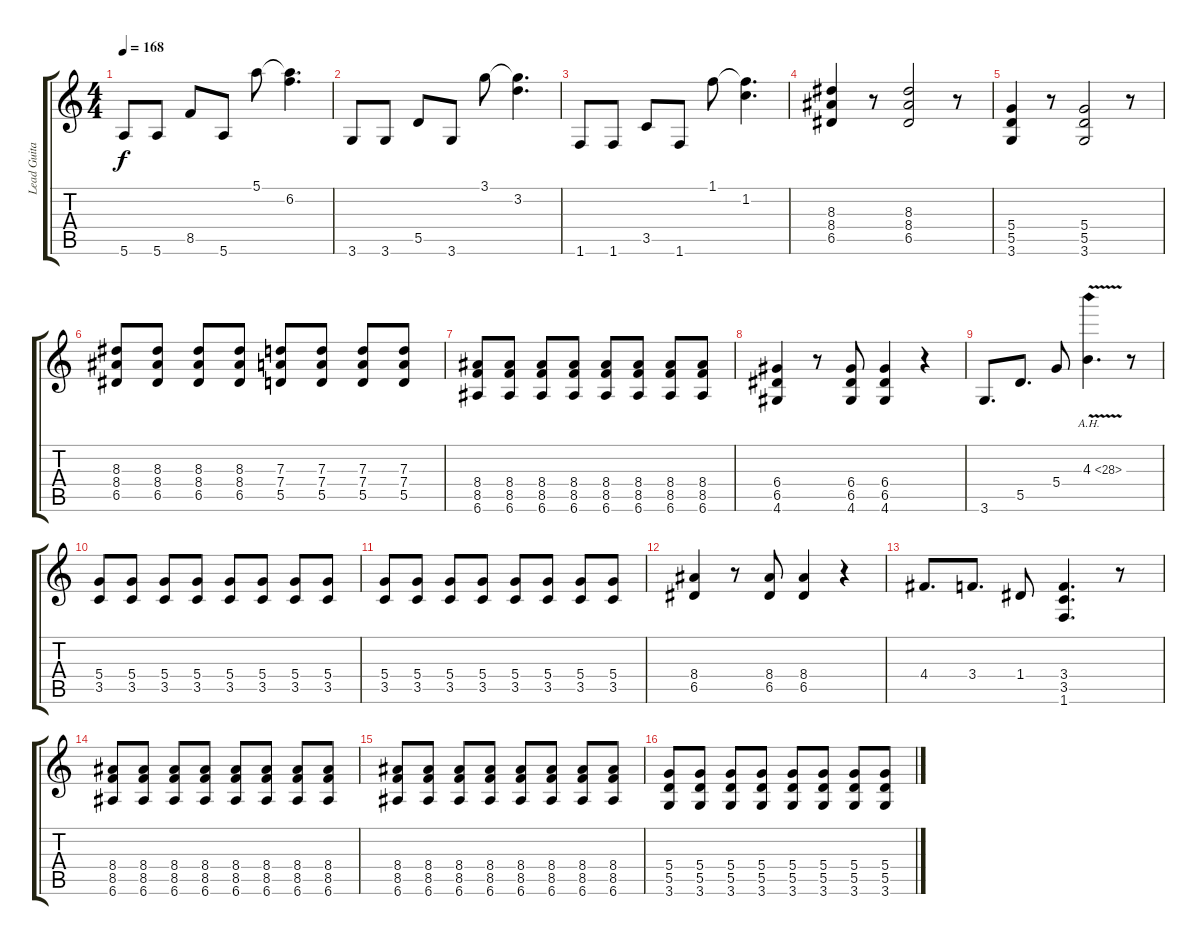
\track ("Lead Guitar" "Lead Guita") {instrument overdrivenguitar}
\staff {score tabs}
\tuning (E4 B3 G3 D3 A2 E2) {hide}
\ts (4 4)
\tempo 168
\clef g2
\ks c
5.6.8{dy f} 5.6.8 8.5.8 5.6.8 5.1.8 (5.1{t} 6.2).4{d} |
3.6.8 3.6.8 5.5.8 3.6.8 3.1.8 (3.1{t} 3.2).4{d} |
1.6.8 1.6.8 3.5.8 1.6.8 1.1.8 (1.1{t} 1.2).4{d} |
(8.3 8.4 6.5).4 r.8 (8.3 8.4 6.5).2 r.8 |
(5.4 5.5 3.6).4 r.8 (5.4 5.5 3.6).2 r.8 |
(8.3 8.4 6.5).8 (8.3 8.4 6.5).8 (8.3 8.4 6.5).8 (8.3 8.4 6.5).8 (7.3 7.4 5.5).8 (7.3 7.4 5.5).8 (7.3 7.4 5.5).8 (7.3 7.4 5.5).8 |
(8.4 8.5 6.6).8 (8.4 8.5 6.6).8 (8.4 8.5 6.6).8 (8.4 8.5 6.6).8 (8.4 8.5 6.6).8 (8.4 8.5 6.6).8 (8.4 8.5 6.6).8 (8.4 8.5 6.6).8 |
(6.4 6.5 4.6).4 r.8 (6.4 6.5 4.6).8 (6.4 6.5 4.6).4 r.4 |
3.6.8{d} 5.5.8{d} 5.4.8 4.3{ah 24 v}.4{d} r.8 |
(5.4 3.5).8 (5.4 3.5).8 (5.4 3.5).8 (5.4 3.5).8 (5.4 3.5).8 (5.4 3.5).8 (5.4 3.5).8 (5.4 3.5).8 |
(5.4 3.5).8 (5.4 3.5).8 (5.4 3.5).8 (5.4 3.5).8 (5.4 3.5).8 (5.4 3.5).8 (5.4 3.5).8 (5.4 3.5).8 |
(8.4 6.5).4 r.8 (8.4 6.5).8 (8.4 6.5).4 r.4 |
4.4.8{d} 3.4.8{d} 1.4.8 (3.4 3.5 1.6).4{d} r.8 |
(8.4 8.5 6.6).8 (8.4 8.5 6.6).8 (8.4 8.5 6.6).8 (8.4 8.5 6.6).8 (8.4 8.5 6.6).8 (8.4 8.5 6.6).8 (8.4 8.5 6.6).8 (8.4 8.5 6.6).8 |
(8.4 8.5 6.6).8 (8.4 8.5 6.6).8 (8.4 8.5 6.6).8 (8.4 8.5 6.6).8 (8.4 8.5 6.6).8 (8.4 8.5 6.6).8 (8.4 8.5 6.6).8 (8.4 8.5 6.6).8 |
(5.4 5.5 3.6).8 (5.4 5.5 3.6).8 (5.4 5.5 3.6).8 (5.4 5.5 3.6).8 (5.4 5.5 3.6).8 (5.4 5.5 3.6).8 (5.4 5.5 3.6).8 (5.4 5.5 3.6).8
